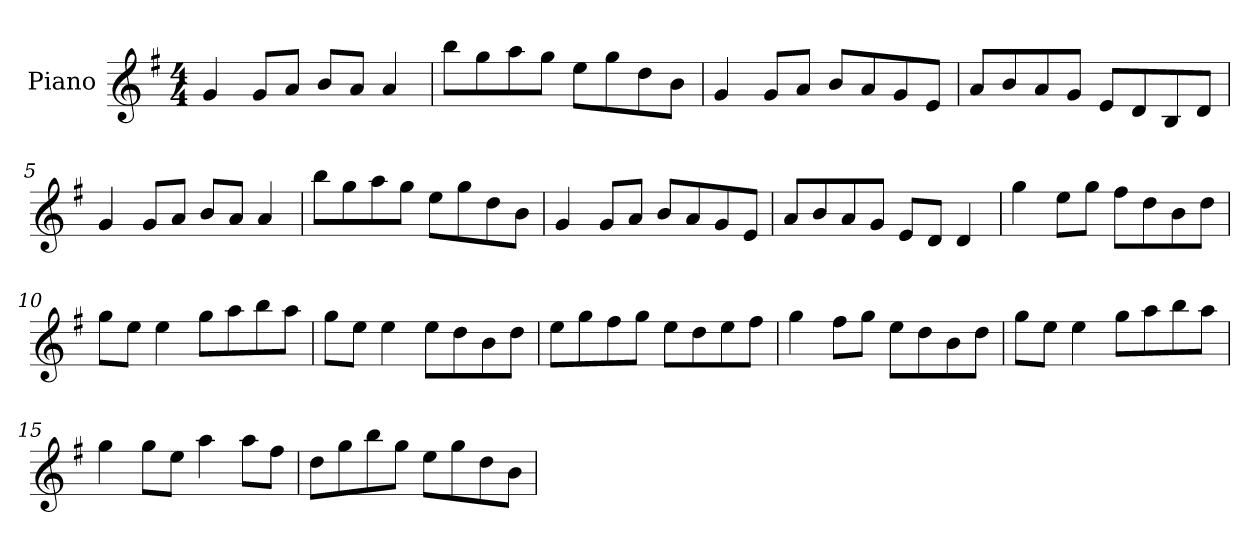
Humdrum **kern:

**kern
*part1
*staff1
*I"Piano
*I'Pno
*clefG2
*k[f#]
*G:
*M4/4
=1
4g/
8g/L
8a/J
8b/L
8a/J
4a/
=2
8bb\L
8gg\
8aa\
8gg\J
8ee\L
8gg\
8dd\
8b\J
=3
4g/
8g/L
8a/J
8b/L
8a/
8g/
8e/J
=4
8a/L
8b/
8a/
8g/J
8e/L
8d/
8B/
8d/J
=5
4g/
8g/L
8a/J
8b/L
8a/J
4a/
=6
8bb\L
8gg\
8aa\
8gg\J
8ee\L
8gg\
8dd\
8b\J
=7
4g/
8g/L
8a/J
8b/L
8a/
8g/
8e/J
=8
8a/L
8b/
8a/
8g/J
8e/L
8d/J
4d/
=9
4gg\
8ee\L
8gg\J
8ff#\L
8dd\
8b\
8dd\J
=10
8gg\L
8ee\J
4ee\
8gg\L
8aa\
8bb\
8aa\J
=11
8gg\L
8ee\J
4ee\
8ee\L
8dd\
8b\
8dd\J
=12
8ee\L
8gg\
8ff#\
8gg\J
8ee\L
8dd\
8ee\
8ff#\J
=13
4gg\
8ff#\L
8gg\J
8ee\L
8dd\
8b\
8dd\J
=14
8gg\L
8ee\J
4ee\
8gg\L
8aa\
8bb\
8aa\J
=15
4gg\
8gg\L
8ee\J
4aa\
8aa\L
8ff#\J
=16
8dd\L
8gg\
8bb\
8gg\J
8ee\L
8gg\
8dd\
8b\J
=
*-
